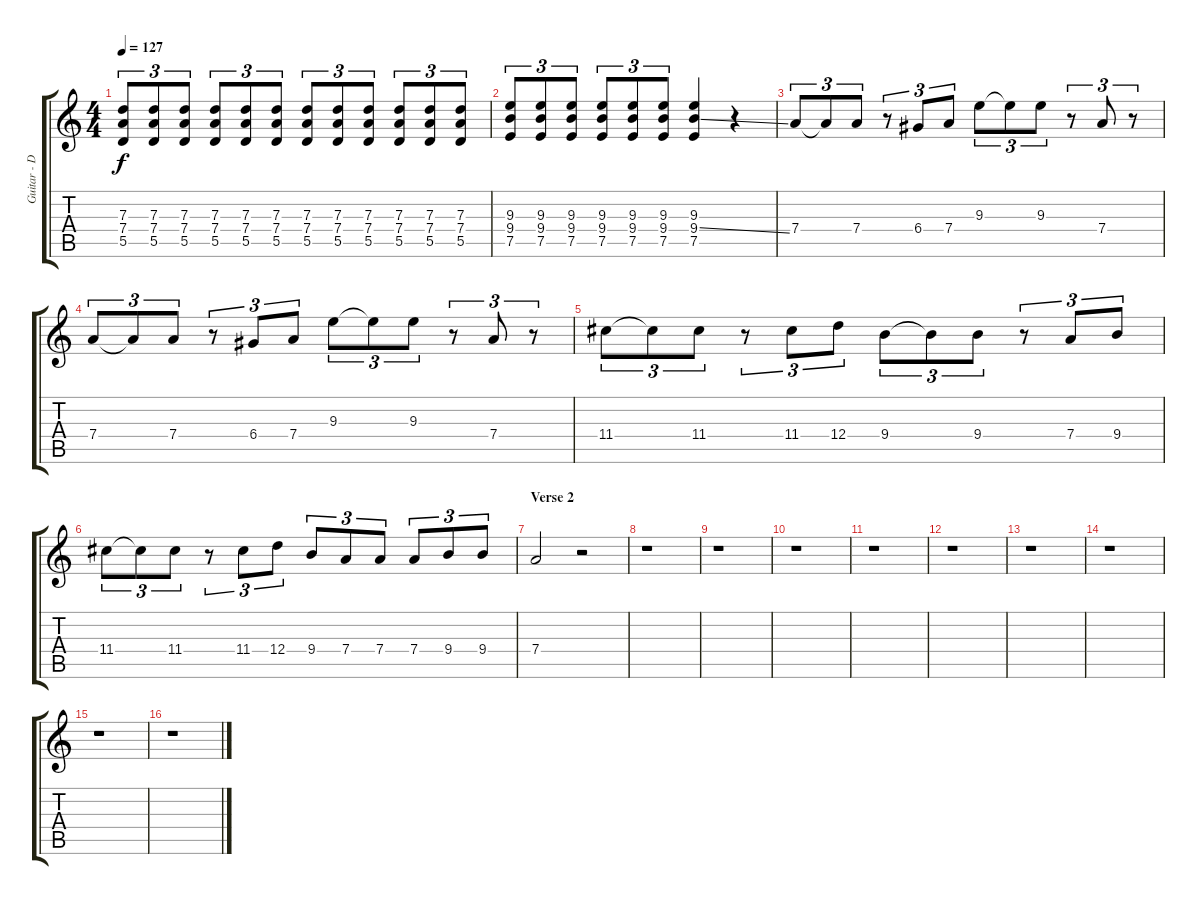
\track ("Guitar - Distorted" "Guitar - D") {instrument distortionguitar}
\staff {score tabs}
\tuning (E4 B3 G3 D3 A2 E2) {hide}
\ts (4 4)
\tempo 127
\clef g2
\ks c
(7.3 7.4 5.5).8{tu (3 2) dy f} (7.3 7.4 5.5).8{tu (3 2)} (7.3 7.4 5.5).8{tu (3 2)} (7.3 7.4 5.5).8{tu (3 2)} (7.3 7.4 5.5).8{tu (3 2)} (7.3 7.4 5.5).8{tu (3 2)} (7.3 7.4 5.5).8{tu (3 2)} (7.3 7.4 5.5).8{tu (3 2)} (7.3 7.4 5.5).8{tu (3 2)} (7.3 7.4 5.5).8{tu (3 2)} (7.3 7.4 5.5).8{tu (3 2)} (7.3 7.4 5.5).8{tu (3 2)} |
(9.3 9.4 7.5).8{tu (3 2)} (9.3 9.4 7.5).8{tu (3 2)} (9.3 9.4 7.5).8{tu (3 2)} (9.3 9.4 7.5).8{tu (3 2)} (9.3 9.4 7.5).8{tu (3 2)} (9.3 9.4 7.5).8{tu (3 2)} (9.3 9.4{ss} 7.5).4 r.4 |
7.4.8{tu (3 2)} 7.4{t}.8{tu (3 2)} 7.4.8{tu (3 2)} r.8{tu (3 2)} 6.4.8{tu (3 2)} 7.4.8{tu (3 2)} 9.3.8{tu (3 2)} 9.3{t}.8{tu (3 2)} 9.3.8{tu (3 2)} r.8{tu (3 2)} 7.4.8{tu (3 2)} r.8{tu (3 2)} |
7.4.8{tu (3 2)} 7.4{t}.8{tu (3 2)} 7.4.8{tu (3 2)} r.8{tu (3 2)} 6.4.8{tu (3 2)} 7.4.8{tu (3 2)} 9.3.8{tu (3 2)} 9.3{t}.8{tu (3 2)} 9.3.8{tu (3 2)} r.8{tu (3 2)} 7.4.8{tu (3 2)} r.8{tu (3 2)} |
11.4.8{tu (3 2)} 11.4{t}.8{tu (3 2)} 11.4.8{tu (3 2)} r.8{tu (3 2)} 11.4.8{tu (3 2)} 12.4.8{tu (3 2)} 9.4.8{tu (3 2)} 9.4{t}.8{tu (3 2)} 9.4.8{tu (3 2)} r.8{tu (3 2)} 7.4.8{tu (3 2)} 9.4.8{tu (3 2)} |
11.4.8{tu (3 2)} 11.4{t}.8{tu (3 2)} 11.4.8{tu (3 2)} r.8{tu (3 2)} 11.4.8{tu (3 2)} 12.4.8{tu (3 2)} 9.4.8{tu (3 2)} 7.4.8{tu (3 2)} 7.4.8{tu (3 2)} 7.4.8{tu (3 2)} 9.4.8{tu (3 2)} 9.4.8{tu (3 2)} |
\section ("" "Verse 2")
7.4.2 r.2 |
r.1 |
r.1 |
r.1 |
r.1 |
r.1 |
r.1 |
r.1 |
r.1 |
r.1
